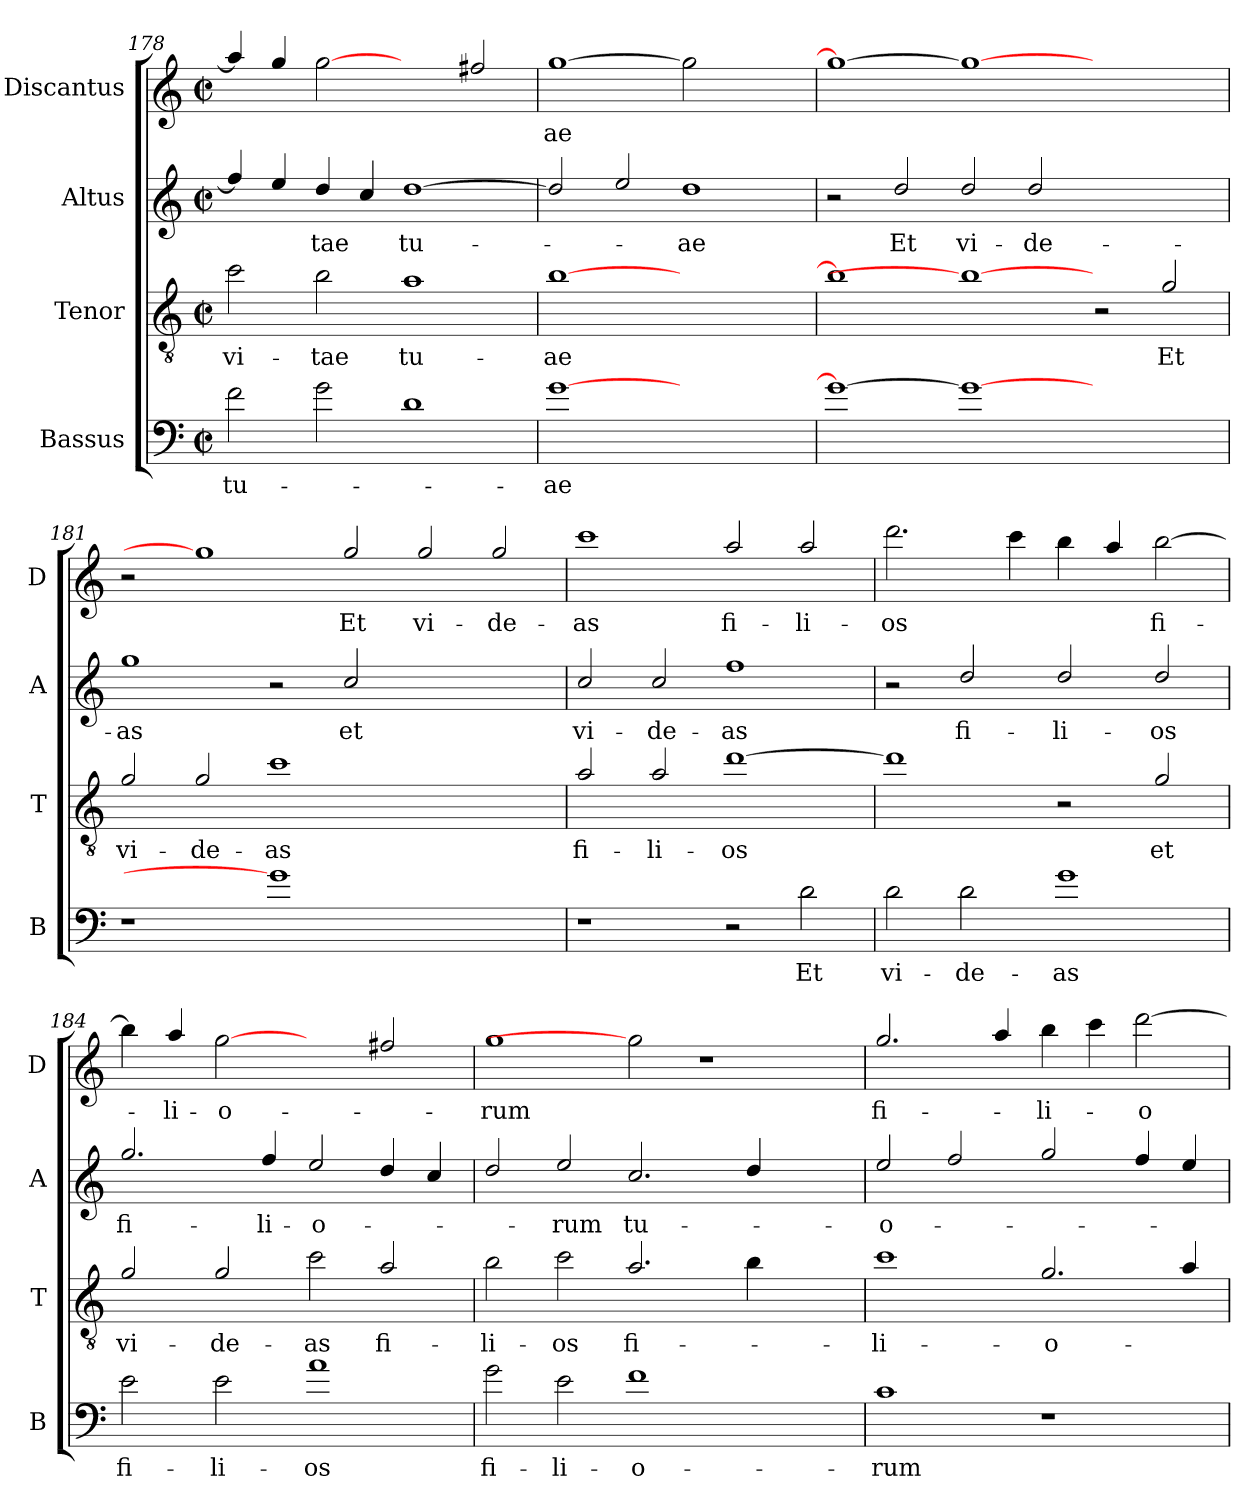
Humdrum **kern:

**kern	**text	**kern	**text	**kern	**text	**kern	**text
*part4	*part4	*part3	*part3	*part2	*part2	*part1	*part1
*staff4	*staff4	*staff3	*staff3	*staff2	*staff2	*staff1	*staff1
*I"Bassus	*	*I"Tenor	*	*I"Altus	*	*I"Discantus	*
*I'B	*	*I'T	*	*I'A	*	*I'D	*
!!LO:LB:g=z
*clefF4	*	*clefGv2	*	*clefG2	*	*clefG2	*
*ITrd7c12	*	*ITrd7c12	*	*ITrd7c12	*	*ITrd7c12	*
*k[]	*	*k[]	*	*k[]	*	*k[]	*
*C:	*	*C:	*	*C:	*	*C:	*
*M2/2	*	*M2/2	*	*M2/2	*	*M2/2	*
*met(c|)	*	*met(c|)	*	*met(c|)	*	*met(c|)	*
=178	=178	=178	=178	=178	=178	=178	=178
!	!LO:LY:b	!	!LO:LY:b	!	!	!	!
2F\	tu-	2c\	vi-	4f/]	.	4a/]	.
.	.	.	.	4e/	.	4g/	.
!	!	!	!LO:LY:b	!	!LO:LY:b	!	!
2G\	.	2B\	-tae	4d/	-tae	[2g	.
.	.	.	.	4c/	.	.	.
!	!	!	!LO:LY:b	!	!LO:LY:b	!	!
1D	.	1A	tu-	[1d	tu-	2ryy	.
.	.	.	.	.	.	2f#X/	.
=179	=179	=179	=179	=179	=179	=179	=179
!	!LO:LY:b	!	!LO:LY:b	!	!	!	!LO:LY:b
[1G	-ae	[1B	-ae	2d/]	.	[1g	-ae
.	.	.	.	2e/	.	.	.
!	!	!	!	!	!LO:LY:b	!	!
1ryy	.	1ryy	.	1d	-ae	2g]	.
.	.	.	.	.	.	2ryy	.
=180	=180	=180	=180	=180	=180	=180	=180
1G_	.	1B]	.	2r	.	1g_	.
!	!	!	!	!	!LO:LY:b	!	!
.	.	.	.	2d/	Et	.	.
!	!	!	!	!	!LO:LY:b	!	!
1G_	.	1B_	.	2d/	vi-	1g_	.
!	!	!	!	!	!LO:LY:b	!	!
.	.	.	.	2d/	-de-	.	.
1ryy	.	2r	.	1ryy	.	1ryy	.
!	!	!	!LO:LY:b	!	!	!	!
.	.	2G/	Et	.	.	.	.
=181	=181	=181	=181	=181	=181	=181	=181
!	!	!	!LO:LY:b	!	!LO:LY:b	!	!
1r	.	2G/	vi-	1g	-as	2r	.
!	!	!	!LO:LY:b	!	!	!	!
.	.	2G/	-de-	.	.	1g]	.
!	!	!	!LO:LY:b	!	!	!	!
1G]	.	1c	-as	2r	.	.	.
!	!	!	!	!	!LO:LY:b	!	!LO:LY:b
.	.	.	.	2c/	et	2g/	Et
!	!	!	!	!	!	!	!LO:LY:b
1ryy	.	1ryy	.	1ryy	.	2g/	vi-
!	!	!	!	!	!	!	!LO:LY:b
.	.	.	.	.	.	2g/	-de-
=182	=182	=182	=182	=182	=182	=182	=182
!	!	!	!LO:LY:b	!	!LO:LY:b	!	!LO:LY:b
1r	.	2A/	fi-	2c/	vi-	1cc	-as
!	!	!	!LO:LY:b	!	!LO:LY:b	!	!
.	.	2A/	-li-	2c/	-de-	.	.
!	!	!	!LO:LY:b	!	!LO:LY:b	!	!LO:LY:b
2r	.	[1d	-os	1f	-as	2a/	fi-
!	!LO:LY:b	!	!	!	!	!	!LO:LY:b
2D\	Et	.	.	.	.	2a/	-li-
!!LO:PB:g=z
=183	=183	=183	=183	=183	=183	=183	=183
!	!LO:LY:b	!	!	!	!	!	!LO:LY:b
2D\	vi-	1d]	.	2r	.	2.dd\	-os
!	!LO:LY:b	!	!	!	!LO:LY:b	!	!
2D\	-de-	.	.	2d/	fi-	.	.
.	.	.	.	.	.	4cc\	.
!	!LO:LY:b	!	!	!	!LO:LY:b	!	!
1G	-as	2r	.	2d/	-li-	4b\	.
.	.	.	.	.	.	4a/	.
!	!	!	!LO:LY:b	!	!LO:LY:b	!	!LO:LY:b
.	.	2G/	et	2d/	-os	[2b\	fi-
=184	=184	=184	=184	=184	=184	=184	=184
!	!LO:LY:b	!	!LO:LY:b	!	!LO:LY:b	!	!
2E\	fi-	2G/	vi-	2.g/	fi-	4b\]	.
!	!	!	!	!	!	!	!LO:LY:b
.	.	.	.	.	.	4a/	-li-
!	!LO:LY:b	!	!LO:LY:b	!	!	!	!LO:LY:b
2E\	-li-	2G/	-de-	.	.	[2g	-o-
!	!	!	!	!	!LO:LY:b	!	!
.	.	.	.	4f/	-li-	.	.
!	!LO:LY:b	!	!LO:LY:b	!	!LO:LY:b	!	!
1A	-os	2c\	-as	2e/	-o-	2ryy	.
!	!	!	!LO:LY:b	!	!	!	!
.	.	2A/	fi-	4d/	.	2f#X/	.
.	.	.	.	4c/	.	.	.
=185	=185	=185	=185	=185	=185	=185	=185
!	!LO:LY:b	!	!LO:LY:b	!	!	!	!LO:LY:b
2G\	fi-	2B\	-li-	2d/	.	1g	-rum
!	!LO:LY:b	!	!LO:LY:b	!	!LO:LY:b	!	!
2E\	-li-	2c\	-os	2e/	-rum	.	.
!	!LO:LY:b	!	!LO:LY:b	!	!LO:LY:b	!	!
1F	-o-	2.A/	fi-	2.c/	tu-	2g]	.
.	.	.	.	.	.	1r	.
.	.	4B\	.	4d/	.	.	.
2ryy	.	2ryy	.	2ryy	.	.	.
=186	=186	=186	=186	=186	=186	=186	=186
!	!LO:LY:b	!	!LO:LY:b	!	!LO:LY:b	!	!LO:LY:b
1C	-rum	1c	-li-	2e/	-o-	2.g/	fi-
.	.	.	.	2f/	.	.	.
.	.	.	.	.	.	4a/	.
!	!	!	!LO:LY:b	!	!	!	!LO:LY:b
1r	.	2.G/	-o-	2g/	.	4b\	-li-
.	.	.	.	.	.	4cc\	.
!	!	!	!	!	!	!	!LO:LY:b
.	.	.	.	4f/	.	[2dd\	-o-
.	.	4A/	.	4e/	.	.	.
=	=	=	=	=	=	=	=
*-	*-	*-	*-	*-	*-	*-	*-
